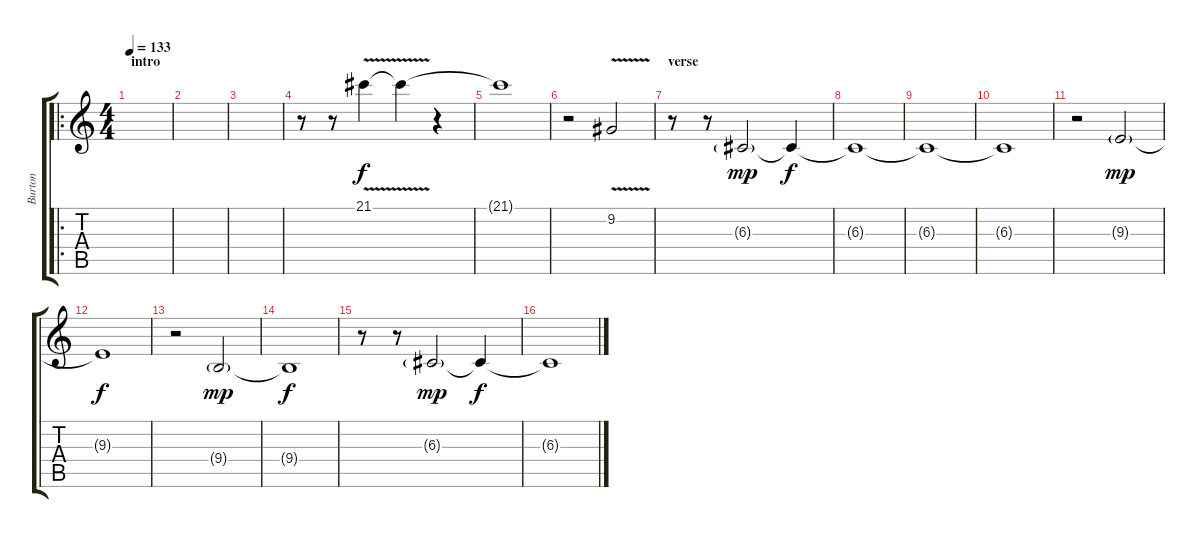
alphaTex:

\track ("Burton" "Burton") {instrument pad8sweep}
\staff {score tabs}
\tuning (E4 B3 G3 D3 A2 E2) {hide}
\ro
\ts (4 4)
\section ("" "intro")
\tempo 133
\clef g2
\ks c
|
|
|
r.8 r.8 21.1{v}.4{volume 6 instrument lead1square} 21.1{t}.4 r.4 |
21.1{t}.1 |
r.2 9.2{v}.2 |
\section ("" "verse")
r.8 r.8 6.3{g}.2{dy mp volume 5 instrument pad8sweep} 6.3{t}.4{dy f} |
6.3{t}.1 |
6.3{t}.1 |
6.3{t}.1 |
r.2 9.3{g}.2{dy mp} |
9.3{t}.1{dy f} |
r.2 9.4{g}.2{dy mp} |
9.4{t}.1{dy f} |
r.8 r.8 6.3{g}.2{dy mp} 6.3{t}.4{dy f} |
6.3{t}.1
